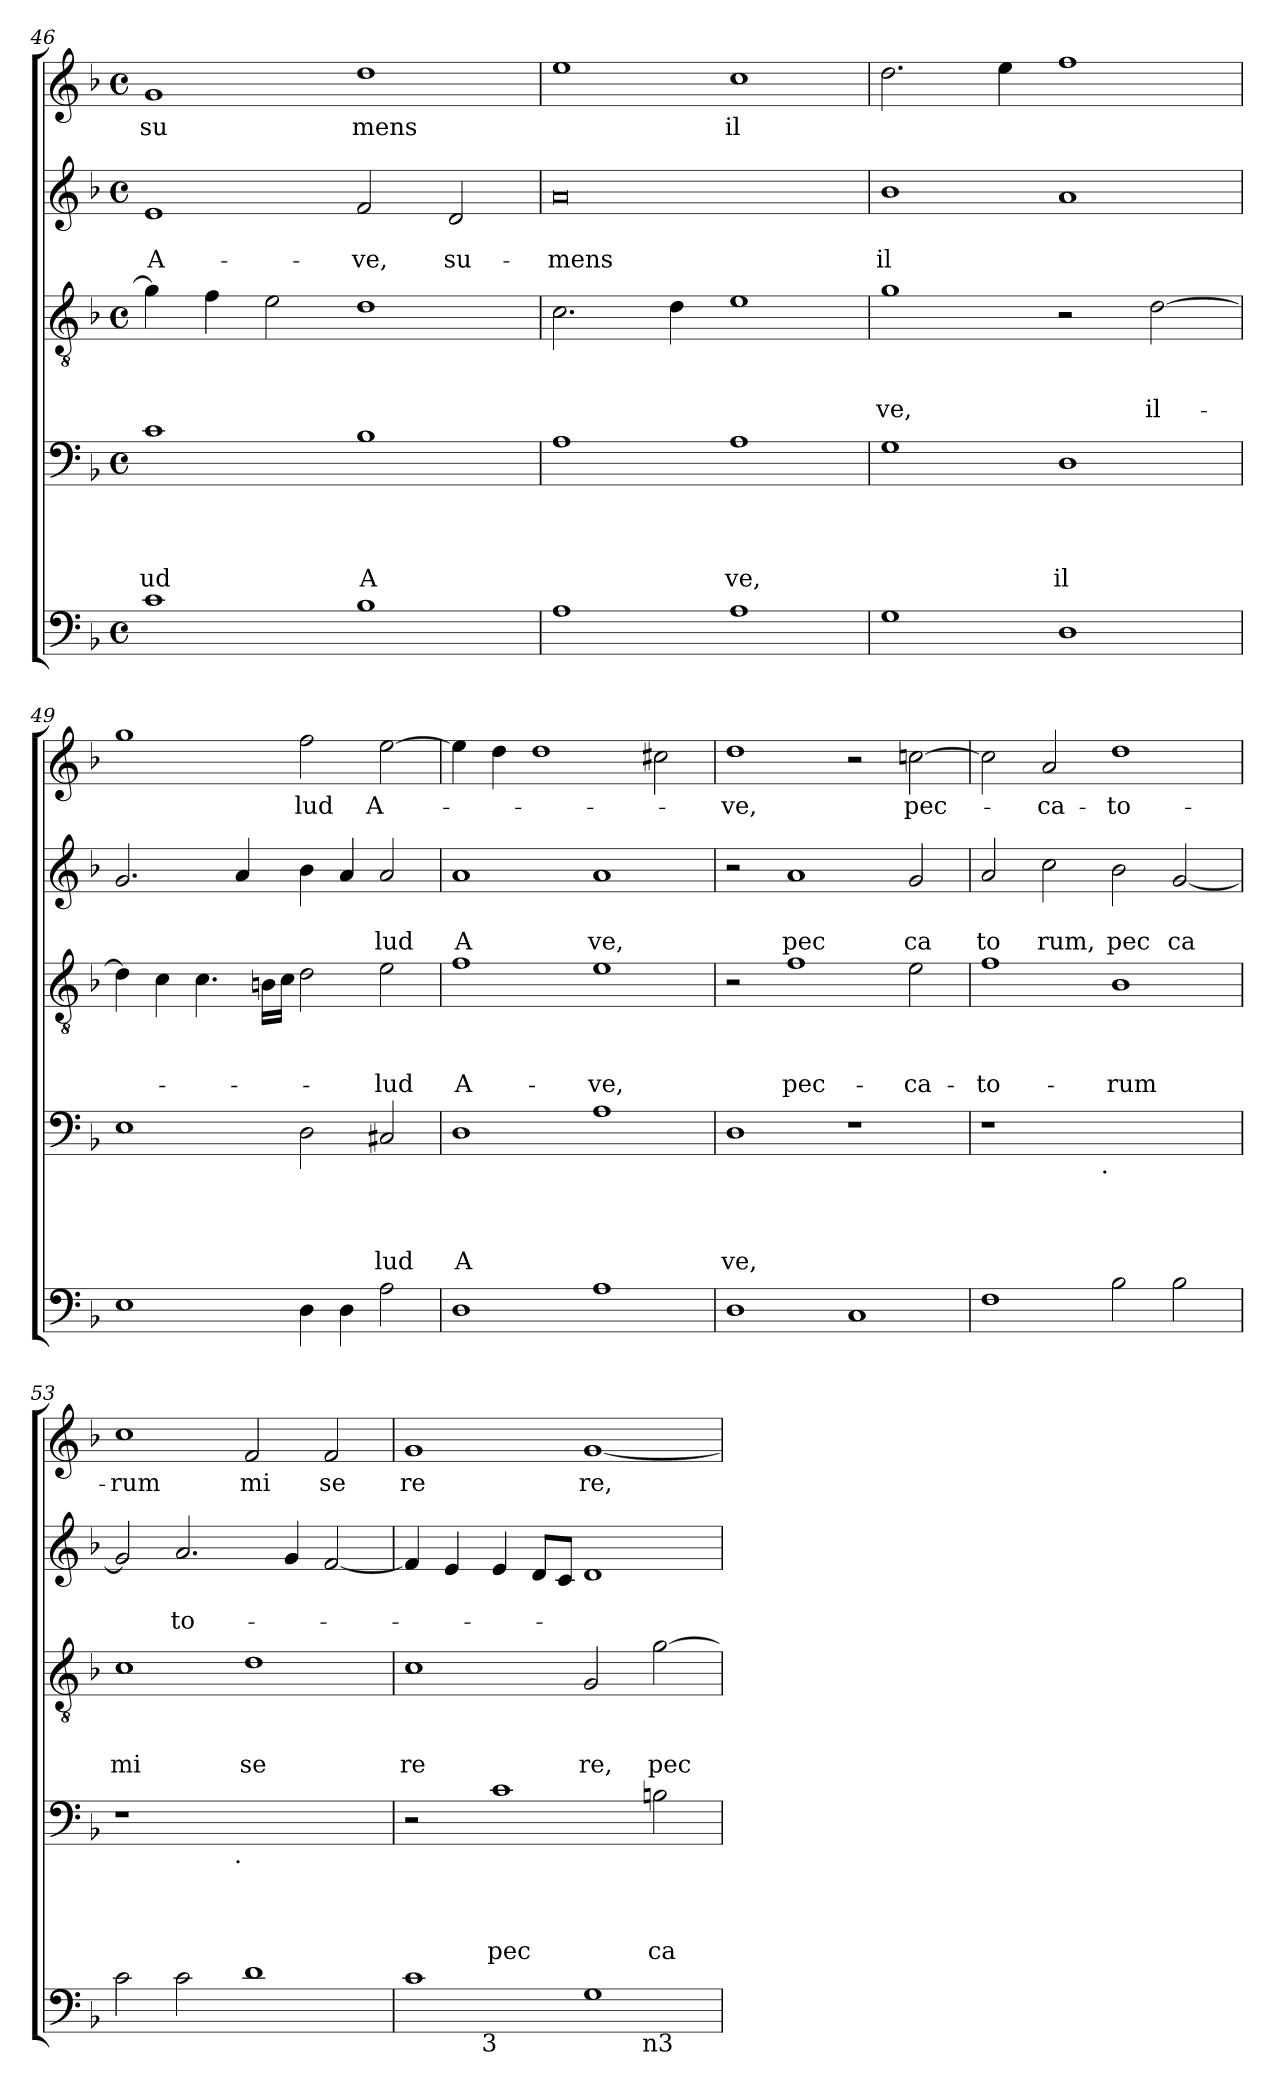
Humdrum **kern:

**kern	**kern	**text	**text	**text	**text	**kern	**text	**text	**text	**kern	**text	**text	**kern	**text
*part5	*part4	*part4	*part4	*part4	*part4	*part3	*part3	*part3	*part3	*part2	*part2	*part2	*part1	*part1
*staff5	*staff4	*staff4	*staff4	*staff4	*staff4	*staff3	*staff3	*staff3	*staff3	*staff2	*staff2	*staff2	*staff1	*staff1
*clefF4	*clefF4	*	*	*	*	*clefGv2	*	*	*	*clefG2	*	*	*clefG2	*
*	*ITrd-3c-5	*	*	*	*	*ITrd-3c-5	*	*	*	*ITrd-3c-5	*	*	*ITrd-3c-5	*
*k[b-]	*k[b-e-]	*	*	*	*	*k[b-e-]	*	*	*	*k[b-e-]	*	*	*k[b-e-]	*
*F:	*B-:	*	*	*	*	*B-:	*	*	*	*B-:	*	*	*B-:	*
*M4/4	*M4/4	*	*	*	*	*M4/4	*	*	*	*M4/4	*	*	*M4/4	*
*met(c)	*met(c)	*	*	*	*	*met(c)	*	*	*	*met(c)	*	*	*met(c)	*
=46	=46	=46	=46	=46	=46	=46	=46	=46	=46	=46	=46	=46	=46	=46
!	!	!	!	!	!LO:LY:b	!	!	!	!	!	!	!LO:LY:b	!	!LO:LY:b
1c	1f	.	.	.	ud	4cc\]	.	.	.	1a	.	A-	1cc	su
.	.	.	.	.	.	4b-\	.	.	.	.	.	.	.	.
.	.	.	.	.	.	2a\	.	.	.	.	.	.	.	.
!	!	!	!	!	!LO:LY:b	!	!	!	!	!	!	!LO:LY:b	!	!LO:LY:b
1B-	1e-	.	.	.	A	1g	.	.	.	2b-/	.	-ve,	1gg	mens
!	!	!	!	!	!	!	!	!	!	!	!	!LO:LY:b	!	!
.	.	.	.	.	.	.	.	.	.	2g/	.	su-	.	.
=47	=47	=47	=47	=47	=47	=47	=47	=47	=47	=47	=47	=47	=47	=47
!	!	!	!	!	!	!	!	!	!	!	!	!LO:LY:b	!	!
1A	1d	.	.	.	.	2.f\	.	.	.	0dd	.	-mens	1aa	.
.	.	.	.	.	.	4g\	.	.	.	.	.	.	.	.
!	!	!	!	!	!LO:LY:b	!	!	!	!	!	!	!	!	!LO:LY:b
1A	1d	.	.	.	ve,	1a	.	.	.	.	.	.	1ff	il
!!LO:LB:g=z
=48	=48	=48	=48	=48	=48	=48	=48	=48	=48	=48	=48	=48	=48	=48
!	!	!	!	!	!	!	!	!	!LO:LY:b	!	!	!LO:LY:b	!	!
1G	1c	.	.	.	.	1cc	.	.	ve,	1ee-	.	il	2.gg\	.
.	.	.	.	.	.	.	.	.	.	.	.	.	4aa\	.
!	!	!	!	!	!LO:LY:b	!	!	!	!	!	!	!	!	!
1D	1G	.	.	.	il	2r	.	.	.	1dd	.	.	1bb-	.
!	!	!	!	!	!	!	!	!	!LO:LY:b	!	!	!	!	!
.	.	.	.	.	.	[>2g\	.	.	il-	.	.	.	.	.
=49	=49	=49	=49	=49	=49	=49	=49	=49	=49	=49	=49	=49	=49	=49
1E	1A	.	.	.	.	4g\]	.	.	.	2.cc/	.	.	1ccc	.
.	.	.	.	.	.	4f\	.	.	.	.	.	.	.	.
.	.	.	.	.	.	4.f\	.	.	.	.	.	.	.	.
.	.	.	.	.	.	.	.	.	.	4dd/	.	.	.	.
.	.	.	.	.	.	16en\LL	.	.	.	.	.	.	.	.
.	.	.	.	.	.	16f\JJ	.	.	.	.	.	.	.	.
!	!	!	!	!	!	!	!	!	!	!	!	!	!	!LO:LY:b
4D>\	2G\	.	.	.	.	2g\	.	.	.	4ee-\	.	.	2bb-\	lud
4D>\	.	.	.	.	.	.	.	.	.	4dd/	.	.	.	.
!	!	!	!	!	!LO:LY:b	!	!	!	!LO:LY:b	!	!	!LO:LY:b	!	!LO:LY:b
2A\	2F#X/	.	.	.	lud	2a\	.	.	-lud	2dd/	.	lud	[>2aa\	A-
=50	=50	=50	=50	=50	=50	=50	=50	=50	=50	=50	=50	=50	=50	=50
!	!	!	!	!	!LO:LY:b	!	!	!	!LO:LY:b	!	!	!LO:LY:b	!	!
1D	1G	.	.	.	A	1b-	.	.	A-	1dd	.	A	4aa\]	.
.	.	.	.	.	.	.	.	.	.	.	.	.	4gg\	.
.	.	.	.	.	.	.	.	.	.	.	.	.	1gg	.
!	!	!	!	!	!	!	!	!	!LO:LY:b	!	!	!LO:LY:b	!	!
1A	1d	.	.	.	.	1a	.	.	-ve,	1dd	.	ve,	.	.
.	.	.	.	.	.	.	.	.	.	.	.	.	2ff#X\	.
=51	=51	=51	=51	=51	=51	=51	=51	=51	=51	=51	=51	=51	=51	=51
!	!	!	!	!	!LO:LY:b	!	!	!	!	!	!	!	!	!LO:LY:b
1D	1G	.	.	.	ve,	2r	.	.	.	2r	.	.	1gg	-ve,
!	!	!	!	!	!	!	!	!	!LO:LY:b	!	!	!LO:LY:b	!	!
.	.	.	.	.	.	1b-	.	.	pec-	1dd	.	pec	.	.
1C<	1r	.	.	.	.	.	.	.	.	.	.	.	2r	.
!	!	!	!	!	!	!	!	!	!LO:LY:b	!	!	!LO:LY:b	!	!LO:LY:b
.	.	.	.	.	.	2a\	.	.	-ca-	2cc/	.	ca	[>2ffn\	pec-
=52	=52	=52	=52	=52	=52	=52	=52	=52	=52	=52	=52	=52	=52	=52
!	!	!	!	!	!	!	!	!	!LO:LY:b	!	!	!LO:LY:b	!	!
*	*^	*	*	*	*	*	*	*	*	*	*	*	*	*
1F	1r	2ryy	.	.	.	.	1b-	.	.	-to-	2dd/	.	to	2ff\]	.
!	!	!	!	!	!	!	!	!	!	!	!	!	!LO:LY:b	!	!LO:LY:b
.	.	4...ryy	.	.	.	.	.	.	.	.	2ff\	.	rum,	2dd/	-ca-
!	!	!LO:TX:b:t=.	!	!	!	!	!	!	!	!	!	!	!	!	!
.	.	1ryy	.	.	.	.	.	.	.	.	.	.	.	.	.
!	!	!	!	!	!	!	!	!	!	!LO:LY:b	!	!	!LO:LY:b	!	!LO:LY:b
2B-\	1ryy	.	.	.	.	.	1e-	.	.	-rum	2ee-\	.	pec	1gg	-to-
!	!	!	!	!	!	!	!	!	!	!	!	!	!LO:LY:b	!	!
2B->\	.	.	.	.	.	.	.	.	.	.	[>2cc/	.	ca	.	.
.	.	32ryy	.	.	.	.	.	.	.	.	.	.	.	.	.
!!LO:PB:g=z
=53	=53	=53	=53	=53	=53	=53	=53	=53	=53	=53	=53	=53	=53	=53	=53
!	!	!	!	!	!	!	!	!	!	!LO:LY:b	!	!	!	!	!LO:LY:b
2c\	1r	2ryy	.	.	.	.	1f	.	.	mi	2cc/]	.	.	1ff	-rum
!	!	!	!	!	!	!	!	!	!	!	!	!	!LO:LY:b	!	!
2c>\	.	4...ryy	.	.	.	.	.	.	.	.	2.dd/	.	to-	.	.
!	!	!LO:TX:b:t=.	!	!	!	!	!	!	!	!	!	!	!	!	!
.	.	1ryy	.	.	.	.	.	.	.	.	.	.	.	.	.
!	!	!	!	!	!	!	!	!	!	!LO:LY:b	!	!	!	!	!LO:LY:b
1d	1ryy	.	.	.	.	.	1g	.	.	se	.	.	.	2b-/	mi
.	.	.	.	.	.	.	.	.	.	.	4cc/	.	.	.	.
!	!	!	!	!	!	!	!	!	!	!	!	!	!	!	!LO:LY:b
.	.	.	.	.	.	.	.	.	.	.	[<2b-/	.	.	2b-/	se
.	.	32ryy	.	.	.	.	.	.	.	.	.	.	.	.	.
=54	=54	=54	=54	=54	=54	=54	=54	=54	=54	=54	=54	=54	=54	=54	=54
!	!	!	!	!	!	!	!	!	!	!LO:LY:b	!	!	!	!	!LO:LY:b
*^	*v	*v	*	*	*	*	*	*	*	*	*	*	*	*	*
1c	4...ryy	2r	.	.	.	.	1f	.	.	re	4b-/]	.	.	1cc	re
.	.	.	.	.	.	.	.	.	.	.	4a/	.	.	.	.
!	!LO:TX:b:t=3	!	!	!	!	!	!	!	!	!	!	!	!	!	!
.	1ryy	.	.	.	.	.	.	.	.	.	.	.	.	.	.
!	!	!	!	!	!	!LO:LY:b	!	!	!	!	!	!	!	!	!
.	.	1f	.	.	.	pec	.	.	.	.	4a/	.	.	.	.
.	.	.	.	.	.	.	.	.	.	.	8g/L	.	.	.	.
.	.	.	.	.	.	.	.	.	.	.	8f/J	.	.	.	.
!	!	!	!	!	!	!	!	!	!	!LO:LY:b	!	!	!	!	!LO:LY:b
1G>	.	.	.	.	.	.	2c/	.	.	re,	1g	.	.	[<1cc	re,
!	!LO:TX:b:t=n3	!	!	!	!	!	!	!	!	!	!	!	!	!	!
.	2ryy	.	.	.	.	.	.	.	.	.	.	.	.	.	.
!	!	!	!	!	!	!LO:LY:b	!	!	!	!LO:LY:b	!	!	!	!	!
.	.	2en\	.	.	.	ca	[>2cc\	.	.	pec	.	.	.	.	.
.	32ryy	.	.	.	.	.	.	.	.	.	.	.	.	.	.
*v	*v	*	*	*	*	*	*	*	*	*	*	*	*	*	*
=	=	=	=	=	=	=	=	=	=	=	=	=	=	=
*-	*-	*-	*-	*-	*-	*-	*-	*-	*-	*-	*-	*-	*-	*-
